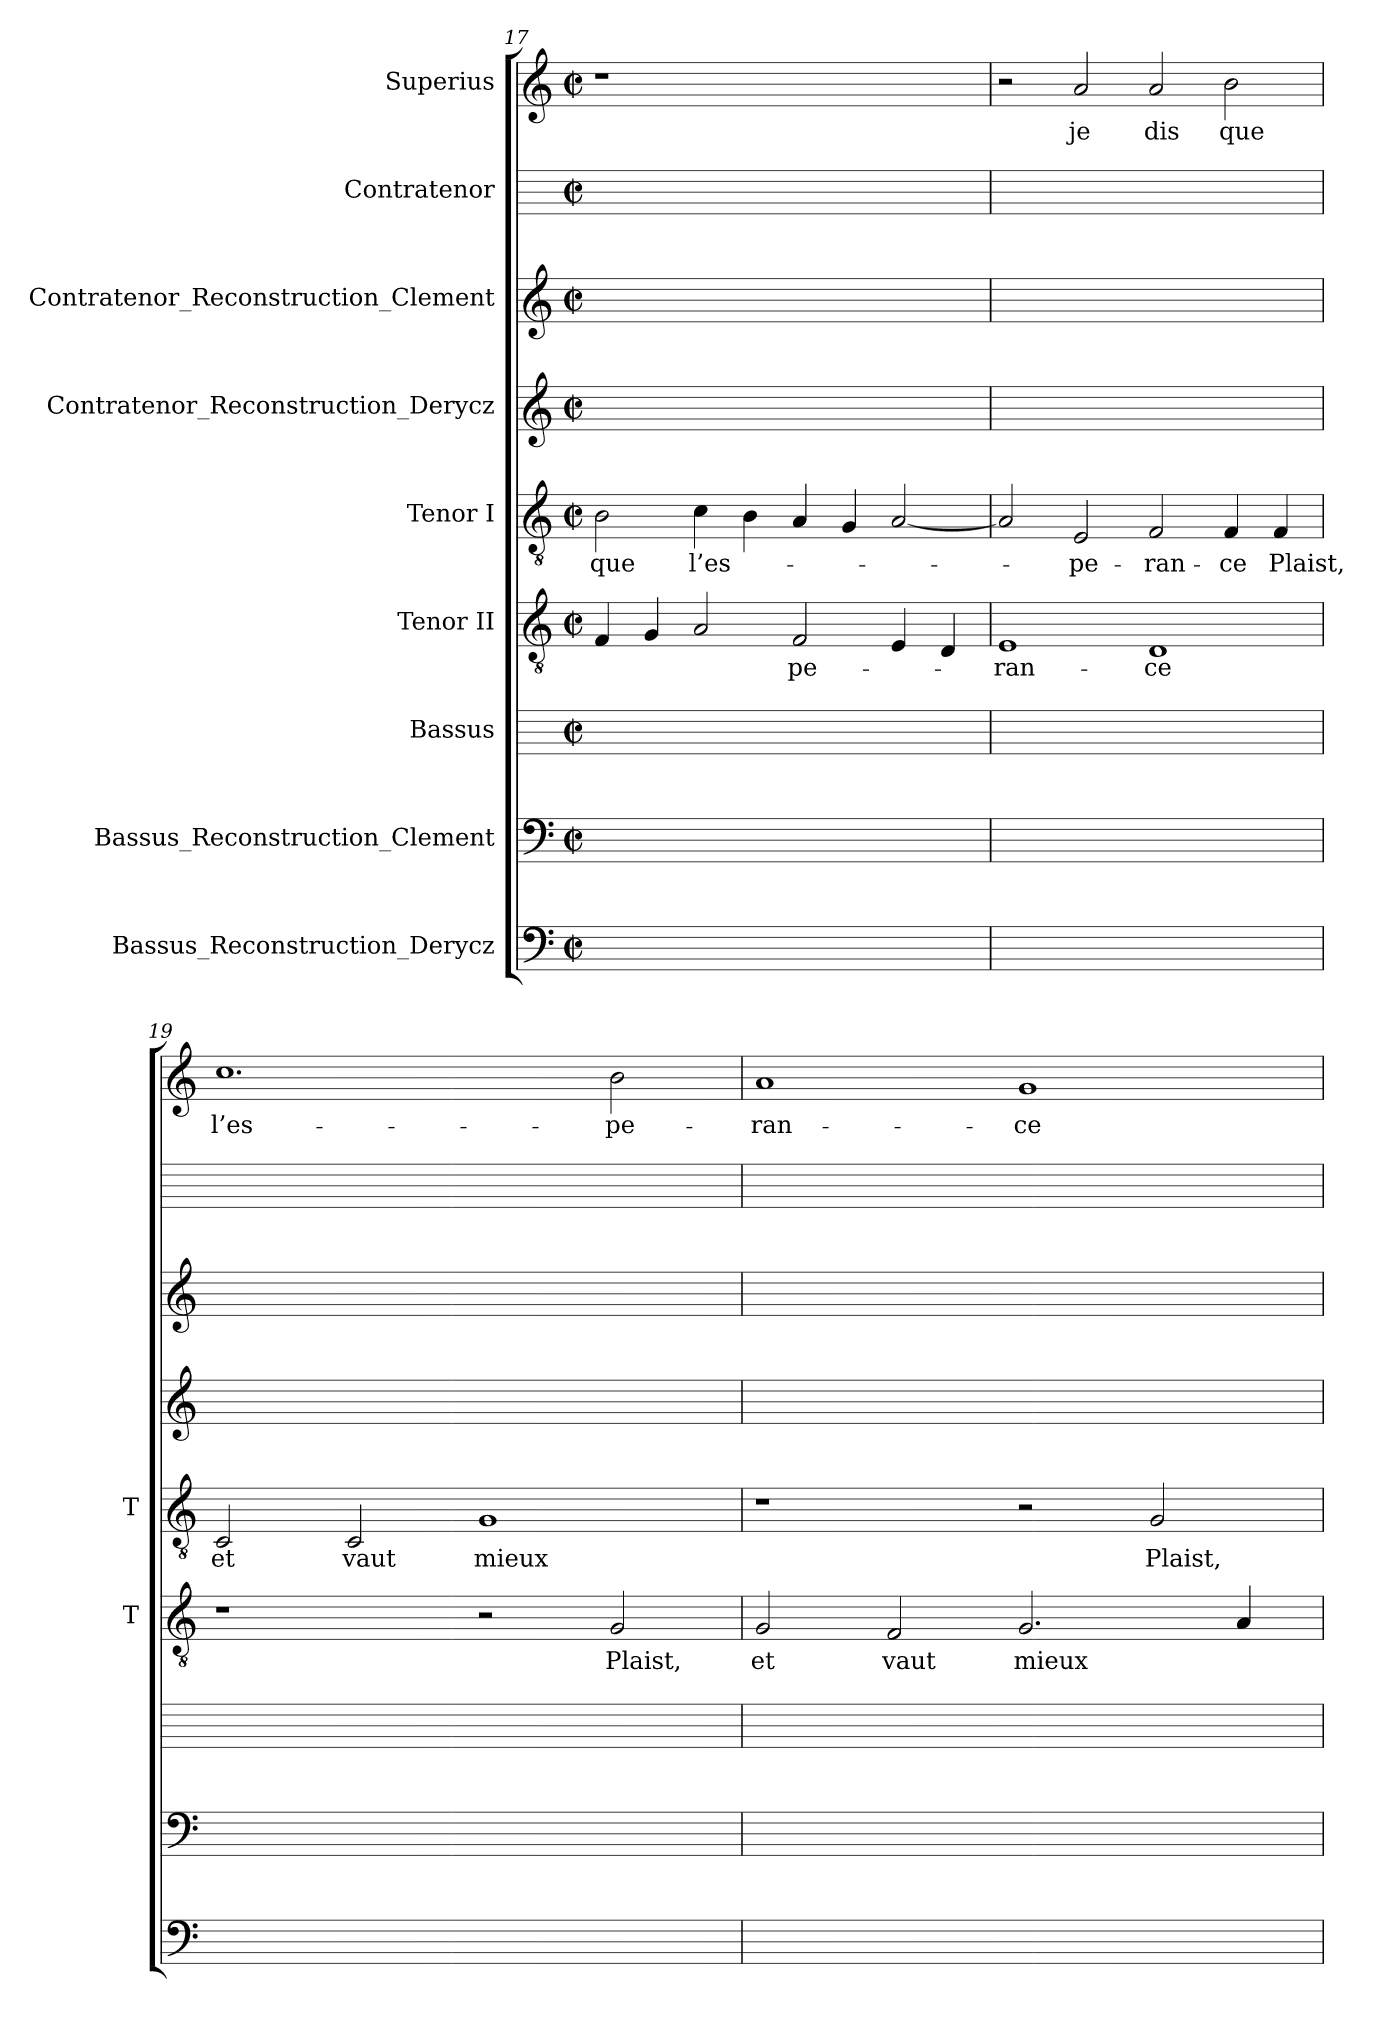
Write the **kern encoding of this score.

**kern	**kern	**kern	**kern	**text	**kern	**text	**kern	**kern	**kern	**kern	**text
*part9	*part8	*part7	*part6	*part6	*part5	*part5	*part4	*part3	*part2	*part1	*part1
*staff9	*staff8	*staff7	*staff6	*staff6	*staff5	*staff5	*staff4	*staff3	*staff2	*staff1	*staff1
*I"Bassus_Reconstruction_Derycz	*I"Bassus_Reconstruction_Clement	*I"Bassus	*I"Tenor II	*	*I"Tenor I	*	*I"Contratenor_Reconstruction_Derycz	*I"Contratenor_Reconstruction_Clement	*I"Contratenor	*I"Superius	*
*	*	*	*I'T	*	*I'T	*	*	*	*	*	*
*clefF4	*clefF4	*	*clefGv2	*	*clefGv2	*	*clefG2	*clefG2	*	*clefG2	*
*k[]	*k[]	*	*k[]	*	*k[]	*	*k[]	*k[]	*	*k[]	*
*C:	*C:	*	*C:	*	*C:	*	*C:	*C:	*	*C:	*
*M2/2	*M2/2	*M2/2	*M2/2	*	*M2/2	*	*M2/2	*M2/2	*M2/2	*M2/2	*
*met(c|)	*met(c|)	*met(c|)	*met(c|)	*	*met(c|)	*	*met(c|)	*met(c|)	*met(c|)	*met(c|)	*
=17	=17	=17	=17	=17	=17	=17	=17	=17	=17	=17	=17
0ryy	0ryy	0ryy	4F	.	2B	-que	0ryy	0ryy	0ryy	1r	.
.	.	.	4G	.	.	.	.	.	.	.	.
.	.	.	2A	.	4c	l’es-	.	.	.	.	.
.	.	.	.	.	4B	.	.	.	.	.	.
.	.	.	2F	pe-	4A	.	.	.	.	1ryy	.
.	.	.	.	.	4G	.	.	.	.	.	.
.	.	.	4E	.	[2A	.	.	.	.	.	.
.	.	.	4D	.	.	.	.	.	.	.	.
=18	=18	=18	=18	=18	=18	=18	=18	=18	=18	=18	=18
0ryy	0ryy	0ryy	1E	ran-	2A]	.	0ryy	0ryy	0ryy	2r	.
.	.	.	.	.	2E	pe-	.	.	.	2a	-je
.	.	.	1D	-ce	2F	ran-	.	.	.	2a	-dis
.	.	.	.	.	4F	-ce	.	.	.	2b	-que
.	.	.	.	.	4F	-Plaist,	.	.	.	.	.
=19	=19	=19	=19	=19	=19	=19	=19	=19	=19	=19	=19
0ryy	0ryy	0ryy	1r	.	2C	-et	0ryy	0ryy	0ryy	1.cc	l’es-
.	.	.	.	.	2C	-vaut	.	.	.	.	.
.	.	.	2r	.	1G	-mieux	.	.	.	.	.
.	.	.	2G	-Plaist,	.	.	.	.	.	2b	pe-
=20	=20	=20	=20	=20	=20	=20	=20	=20	=20	=20	=20
0ryy	0ryy	0ryy	2G	-et	1r	.	0ryy	0ryy	0ryy	1a	ran-
.	.	.	2F	-vaut	.	.	.	.	.	.	.
.	.	.	2.G	-mieux	2r	.	.	.	.	1g	-ce
.	.	.	.	.	2G	-Plaist,	.	.	.	.	.
.	.	.	4A	.	.	.	.	.	.	.	.
=	=	=	=	=	=	=	=	=	=	=	=
*-	*-	*-	*-	*-	*-	*-	*-	*-	*-	*-	*-
